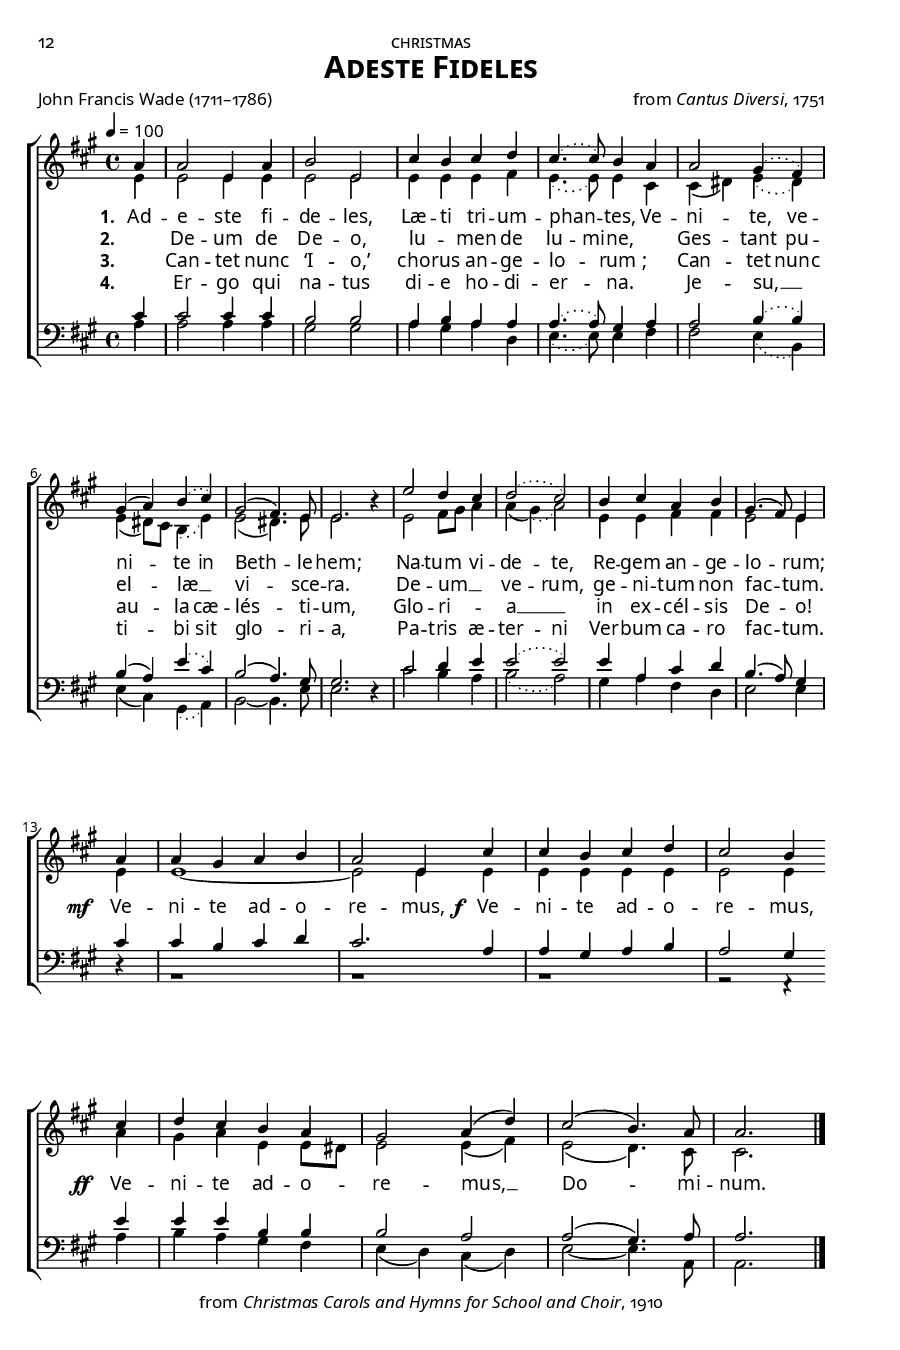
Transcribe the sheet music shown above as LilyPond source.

\version "2.14.2"
\include "util.ly"
\header {
  title = \markup{\override #'(font-name . "Garamond Premier Pro Semibold"){ \abs-fontsize #15 \smallCapsOldStyle"Adeste Fideles"}}
  poet = \markup\oldStyleNum"John Francis Wade (1711–1786)"
  composer = \markup\concat{"from " \italic"Cantus Diversi" \oldStyleNum", 1751"}
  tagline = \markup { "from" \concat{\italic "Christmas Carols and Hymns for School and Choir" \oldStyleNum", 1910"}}
}
\paper {
  paper-height = 9\in
  paper-width = 6\in
  indent = 0\in
  %system-system-spacing = #'((basic-distance . 10) (padding . 0))
  %system-system-spacing =
  %  #'((basic-distance . 0)
  %     (minimum-distance . 0)
  %     (padding . -10)
  %     (stretchability . 100))
  ragged-last-bottom = ##f
  ragged-bottom = ##f
  two-sided = ##t
  inner-margin = 0.5\in
  outer-margin = 0.25\in
  top-margin = 0.25\in
  bottom-margin = 0.25\in
  first-page-number = #012
  print-first-page-number = ##t
  headerLine = \markup{\override #'(font-name . "Garamond Premier Pro") \smallCapsOldStyle"christmas"}
  oddHeaderMarkup = \markup\fill-line{
     \override #'(font-name . "Garamond Premier Pro")\abs-fontsize #8.5
     \combine 
        \fill-line{"" \on-the-fly #print-page-number-check-first
        \oldStylePageNum""
        }
        \fill-line{\headerLine}
  }
  evenHeaderMarkup = \markup {
     \override #'(font-name . "Garamond Premier Pro")\abs-fontsize #8.5
     \combine
        \on-the-fly #print-page-number-check-first
        \oldStylePageNum""
        \fill-line{\headerLine}
  }
}
#(set-global-staff-size 15) \paper{ #(define fonts (make-pango-font-tree "GoudyOlSt BT" "Garamond Premier Pro" "Garamond Premier Pro" (/ 15 20))) }
global = {
  \key a \major
  \time 4/4
  \autoBeamOff
  \override DynamicLineSpanner #'staff-padding = #0.0
  \override DynamicLineSpanner #'Y-extent = #'(-0.5 . 1.5)
}

sopMusic = \relative c'' {
  \tempo 4 = 100
  \partial 4 a4 |
  a2 e4 a |
  b2 e, |
  cis'4 b cis d |
  \slurDotted cis4.( cis8) b4 a |
  a2 gis4( fis) | \break
  
  \slurSolid
  gis( a) \slurDotted b( cis) |
  \slurSolid gis2( fis4.) e8 |
  e2. b'4\rest |
  e2 d4 cis |
  \slurDotted d2( cis) |
  b4 cis a b |
  \slurSolid \partial 4*3 gis4.( fis8) e4 | \break
  
  \partial 4 a4 |
  a gis a b |
  a2 e4 cis'4 |
  cis b cis d |
  cis2 b4 \bar""\break cis |
  
  d cis b a |
  gis2 a4( d) |
  cis2( b4.) a8) |
  \partial 4*3 a2. \bar "|."
}
sopWords = \lyricmode {
  
}

altoMusic = \relative c' {
  \partial 4 e4 |
  e2 e4 e |
  e2 e |
  e4 e e fis |
  \slurDotted e4.( e8) e4 cis |
  \slurSolid cis( dis) \slurDotted e( dis) |
  
  \slurSolid e( dis8[) cis] \slurDotted b4( e) |
  \slurSolid e2( dis4.) e8 |
  e2. s4 |
  e2 fis8[ gis] a4 |
  \slurSolid a( \slurDotted gis)( a2) |
  e4 e fis fis |
  \slurSolid \partial 4*3 e2 e4 |
  
  e4 |
  e1~ |
  e2 e4 e |
  e e e e |
  e2 e4 a |
  
  gis a e e8[ dis] |
  e2 e4( fis) |
  e2( d4.) cis8 |
  \partial 4*3 cis2. \bar "|."
}
altoWords = {
  \dropLyricsV
  \lyricmode {
    \set stanza = #"1. "
  \set ignoreMelismata = ##t
    Ad -- e -- ste fi -- de -- les, Læ -- ti tri -- um -- phan -- _ tes,
    Ve -- ni -- te, ve -- ni -- _ te in Beth -- _ le -- hem; Na -- tum vi -- de -- te,
    Re -- gem an -- ge -- lo -- _ rum;
  \unset ignoreMelismata
  }
  \set stanza = \markup\dynamic"mf  "
  \lyricmode {
    Ve -- ni -- te ad -- o -- re -- mus,
  }
  \set stanza = \markup\dynamic" f "
  \lyricmode {
    Ve -- ni -- te ad -- o -- re -- mus,
  }
  \set stanza = \markup\dynamic"ff  "
  \lyricmode {
    \raiseLyrics
    Ve -- ni -- te ad -- o -- re -- mus, __ Do -- mi -- num.
  }
}
altoWordsII = \lyricmode {
  \dropLyricsV
  \set stanza = #"2. "
  \set ignoreMelismata = ##t
  _ De -- um de De -- o, lu -- _ men de lu -- mi -- ne, ""
  Ges -- tant pu -- el -- _ læ __ _ vi -- _ sce -- ra.
  De -- um __ _ ve -- rum, ge -- ni -- tum non fac -- _ tum.
}
altoWordsIII = \lyricmode {
  \dropLyricsV
  \set stanza = #"3. "
  \set ignoreMelismata = ##t
  _ Can -- tet nunc ‘I -- o,’ cho -- rus an -- ge -- lo -- _ rum_; ""
  Can -- tet nunc au -- _ la cæ -- lés -- _ ti -- um,
  Glo -- ri -- _ a __ _ in ex -- cél -- sis De -- _ o!
}
altoWordsIV = \lyricmode {
  \dropLyricsV
  \set stanza = #"4. "
  \set ignoreMelismata = ##t
  _ Er -- go qui na -- tus di -- e ho -- di -- er -- _ na. ""
  Je -- su, __ _ ti -- _ bi sit glo -- _ ri -- a,
  Pa -- tris æ -- ter -- ni Ver -- bum ca -- ro fac -- _ tum.
}

tenorMusic = \relative c' {
  \partial 4 cis4 |
  cis2 cis4 cis |
  b2 b |
  a4 b a a |
  \slurDotted a4.( a8) gis4 a |
  a2 b4( b) |
  
  \slurSolid b( a) \slurDotted e'( cis) |
  \slurSolid b2( a4.) gis8 |
  gis2. d4\rest |
  cis'2 d4 e |
  \slurDotted e2( e2) |
  e4 a, cis d |
  \slurSolid \partial 4*3 b4.( a8) gis4 |
  
  \partial 4 cis4 |
  cis b cis d |
  cis2. a4 |
  a gis a b |
  a2 gis4 e' |
  
  e e b b |
  b2 a |
  a( gis4.) a8 |
  \partial 4*3 a2. \bar "|."
}
tenorWords = \lyricmode {

}

bassMusic = \relative c' {
  \partial 4 a4 |
  a2 a4 a |
  gis2 gis |
  a4 gis a d, |
  \slurDotted e4.( e8) e4 fis |
  fis2 e4( b) |
  
  \slurSolid e( cis) \slurDotted gis( a) |
  b2~ b4. e8 |
  e2. s4 |
  cis'2 b4 a |
  b2( a2) |
  gis4 a fis d |
  \partial 4*3 e2 e4 |
  
  \slurSolid \partial 4 d\rest |
  g,1\rest |
  g1\rest |
  g1\rest |
  g2\rest f4\rest a'4 |
  
  b a gis fis |
  e( d) cis( d) |
  e2~e4. a,8 |
  \partial 4*3 a2. \bar "|."
}
bassWords = \lyricmode {

}

\score {
  <<
   \new ChoirStaff <<
%    \new Lyrics = sopranos \with { \override VerticalAxisGroup #'nonstaff-relatedstaff-spacing = #'((basic-distance . 1)) }
    \new Staff = women <<
      \new Voice = "sopranos" { \voiceOne << \global \sopMusic >> }
      \new Voice = "altos" { \voiceTwo << \global \altoMusic >> }
    >>
    \new Lyrics \with { alignAboveContext = #"women" \override VerticalAxisGroup #'nonstaff-relatedstaff-spacing = #'((basic-distance . 1))} \lyricsto "sopranos" \sopWords
    \new Lyrics = "altosIV"  \with { alignBelowContext = #"women" } \lyricsto "sopranos" \altoWordsIV
    \new Lyrics = "altosIII"  \with { alignBelowContext = #"women" } \lyricsto "sopranos" \altoWordsIII
    \new Lyrics = "altosII"  \with { alignBelowContext = #"women" } \lyricsto "sopranos" \altoWordsII
    \new Lyrics = "altos"  \with { alignBelowContext = #"women" } \lyricsto "sopranos" \altoWords
   \new Staff = men <<
      \clef bass
      \new Voice = "tenors" { \voiceOne << \global \tenorMusic >> }
      \new Voice = "basses" { \voiceTwo << \global \bassMusic >> }
    >>
    \new Lyrics \with { alignAboveContext = #"men" \override VerticalAxisGroup #'nonstaff-relatedstaff-spacing = #'((basic-distance . 1)) } \lyricsto "tenors" \tenorWords
    \new Lyrics \with { alignBelowContext = #"men" \override VerticalAxisGroup #'nonstaff-relatedstaff-spacing = #'((basic-distance . 1)) } \lyricsto "basses" \bassWords
  >>
%    \new PianoStaff << \new Staff { \new Voice { \pianoRH } } \new Staff { \clef "bass" \pianoLH } >>
  >>
  \layout {
    \context {
      \Score
      %\override SpacingSpanner #'base-shortest-duration = #(ly:make-moment 1 8)
      %\override SpacingSpanner #'common-shortest-duration = #(ly:make-moment 1 4)
    }
    \context {
      % Remove all empty staves
      % \Staff \RemoveEmptyStaves \override VerticalAxisGroup #'remove-first = ##t
    }
    \context {
      \Lyrics
      \override LyricText #'X-offset = #center-on-word
    }
  }
  \midi {
    \tempo 4 = 100
    \set Staff.midiInstrument = "flute"
  
    \context {
      \Voice
      \remove "Dynamic_performer"
    }
  }
}
